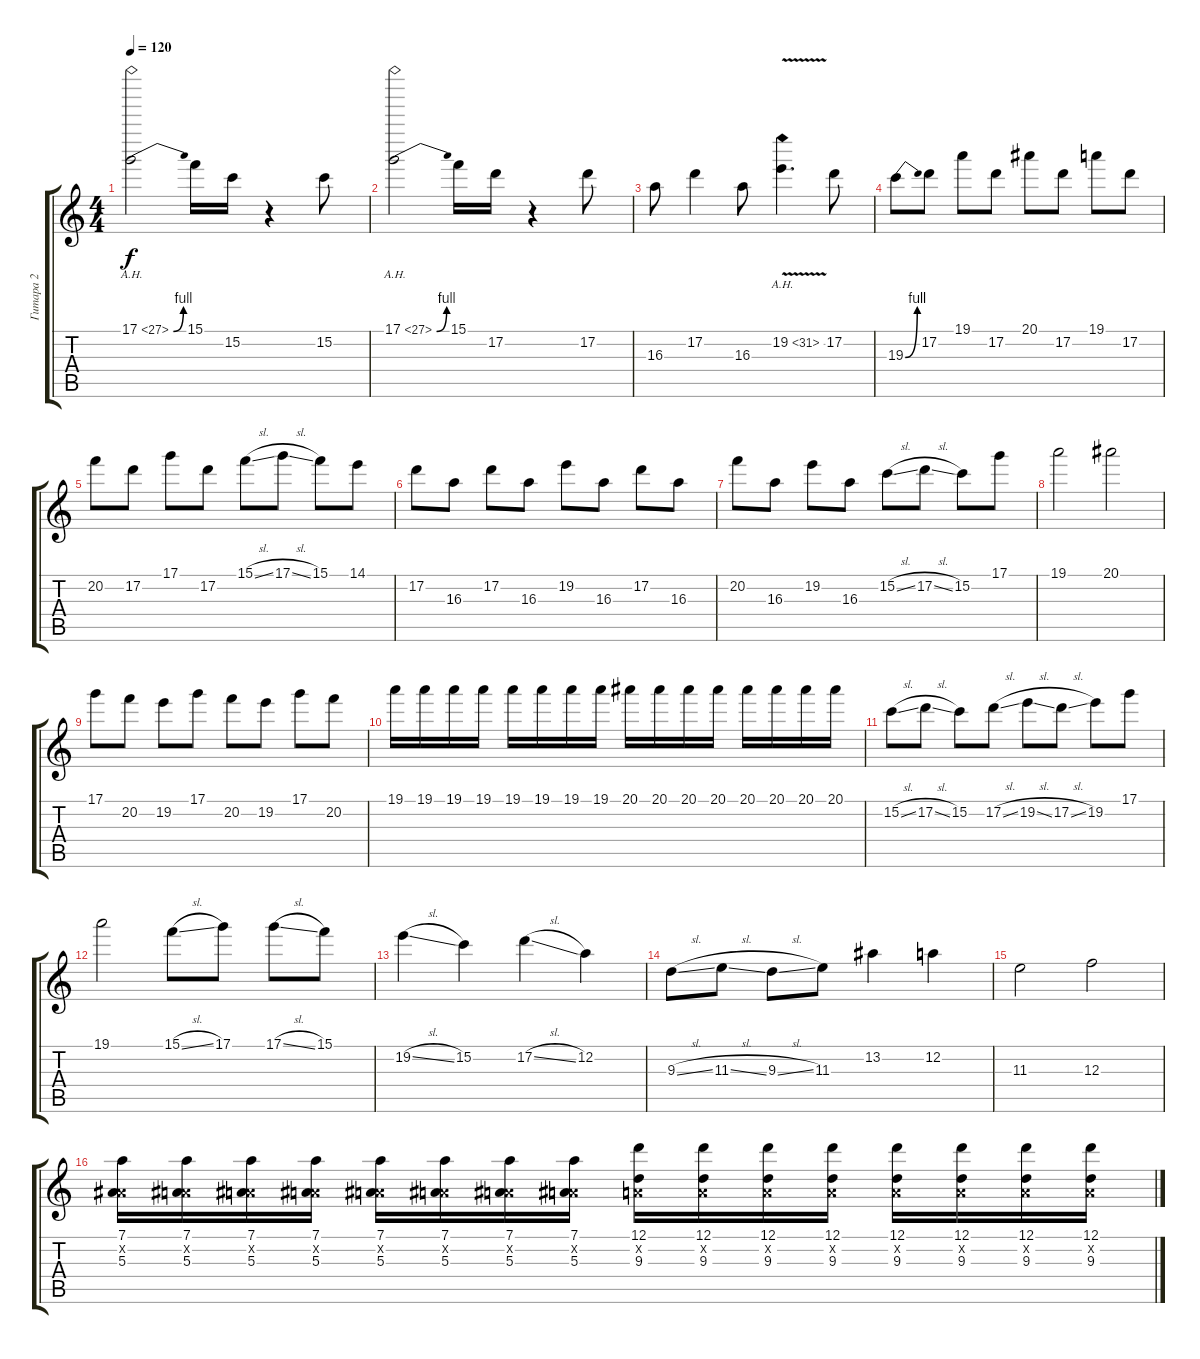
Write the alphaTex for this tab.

\track ("Гитара 2" "Гитара 2") {instrument overdrivenguitar}
\staff {score tabs}
\tuning (D4 A3 F3 C3 G2 D2) {hide}
\ts (4 4)
\tempo 120
\clef g2
\ks c
17.1{be (bend 0 0 60 4) ah 10}.2{dy f} 15.1.16 15.2.16 r.4 15.2.8 |
17.1{be (bend 0 0 60 4) ah 10}.2 15.1.16 17.2.16 r.4 17.2.8 |
16.3.8 17.2.4 16.3.8 19.2{ah 12 v}.4{d} 17.2.8 |
19.3{be (bend 0 0 60 4)}.8 17.2.8 19.1.8 17.2.8 20.1.8 17.2.8 19.1.8 17.2.8 |
20.2.8 17.2.8 17.1.8 17.2.8 15.1{sl}.8 17.1{sl}.8 15.1.8 14.1.8 |
17.2.8 16.3.8 17.2.8 16.3.8 19.2.8 16.3.8 17.2.8 16.3.8 |
20.2.8 16.3.8 19.2.8 16.3.8 15.2{sl}.8 17.2{sl}.8 15.2.8 17.1.8 |
19.1.2 20.1.2 |
17.1.8 20.2.8 19.2.8 17.1.8 20.2.8 19.2.8 17.1.8 20.2.8 |
19.1.16 19.1.16 19.1.16 19.1.16 19.1.16 19.1.16 19.1.16 19.1.16 20.1.16 20.1.16 20.1.16 20.1.16 20.1.16 20.1.16 20.1.16 20.1.16 |
15.2{sl}.8 17.2{sl}.8 15.2.8 17.2{sl}.8 19.2{sl}.8 17.2{sl}.8 19.2.8 17.1.8 |
19.1.2 15.1{sl}.8 17.1.8 17.1{sl}.8 15.1.8 |
19.2{sl}.4 15.2.4 17.2{sl}.4 12.2.4 |
9.3{sl}.8 11.3{sl}.8 9.3{sl}.8 11.3.8 13.2.4 12.2.4 |
11.3.2 12.3.2 |
(7.1 0.2{x} 5.3).16 (7.1 0.2{x} 5.3).16 (7.1 0.2{x} 5.3).16 (7.1 0.2{x} 5.3).16 (7.1 0.2{x} 5.3).16 (7.1 0.2{x} 5.3).16 (7.1 0.2{x} 5.3).16 (7.1 0.2{x} 5.3).16 (12.1 0.2{x} 9.3).16 (12.1 0.2{x} 9.3).16 (12.1 0.2{x} 9.3).16 (12.1 0.2{x} 9.3).16 (12.1 0.2{x} 9.3).16 (12.1 0.2{x} 9.3).16 (12.1 0.2{x} 9.3).16 (12.1 0.2{x} 9.3).16
